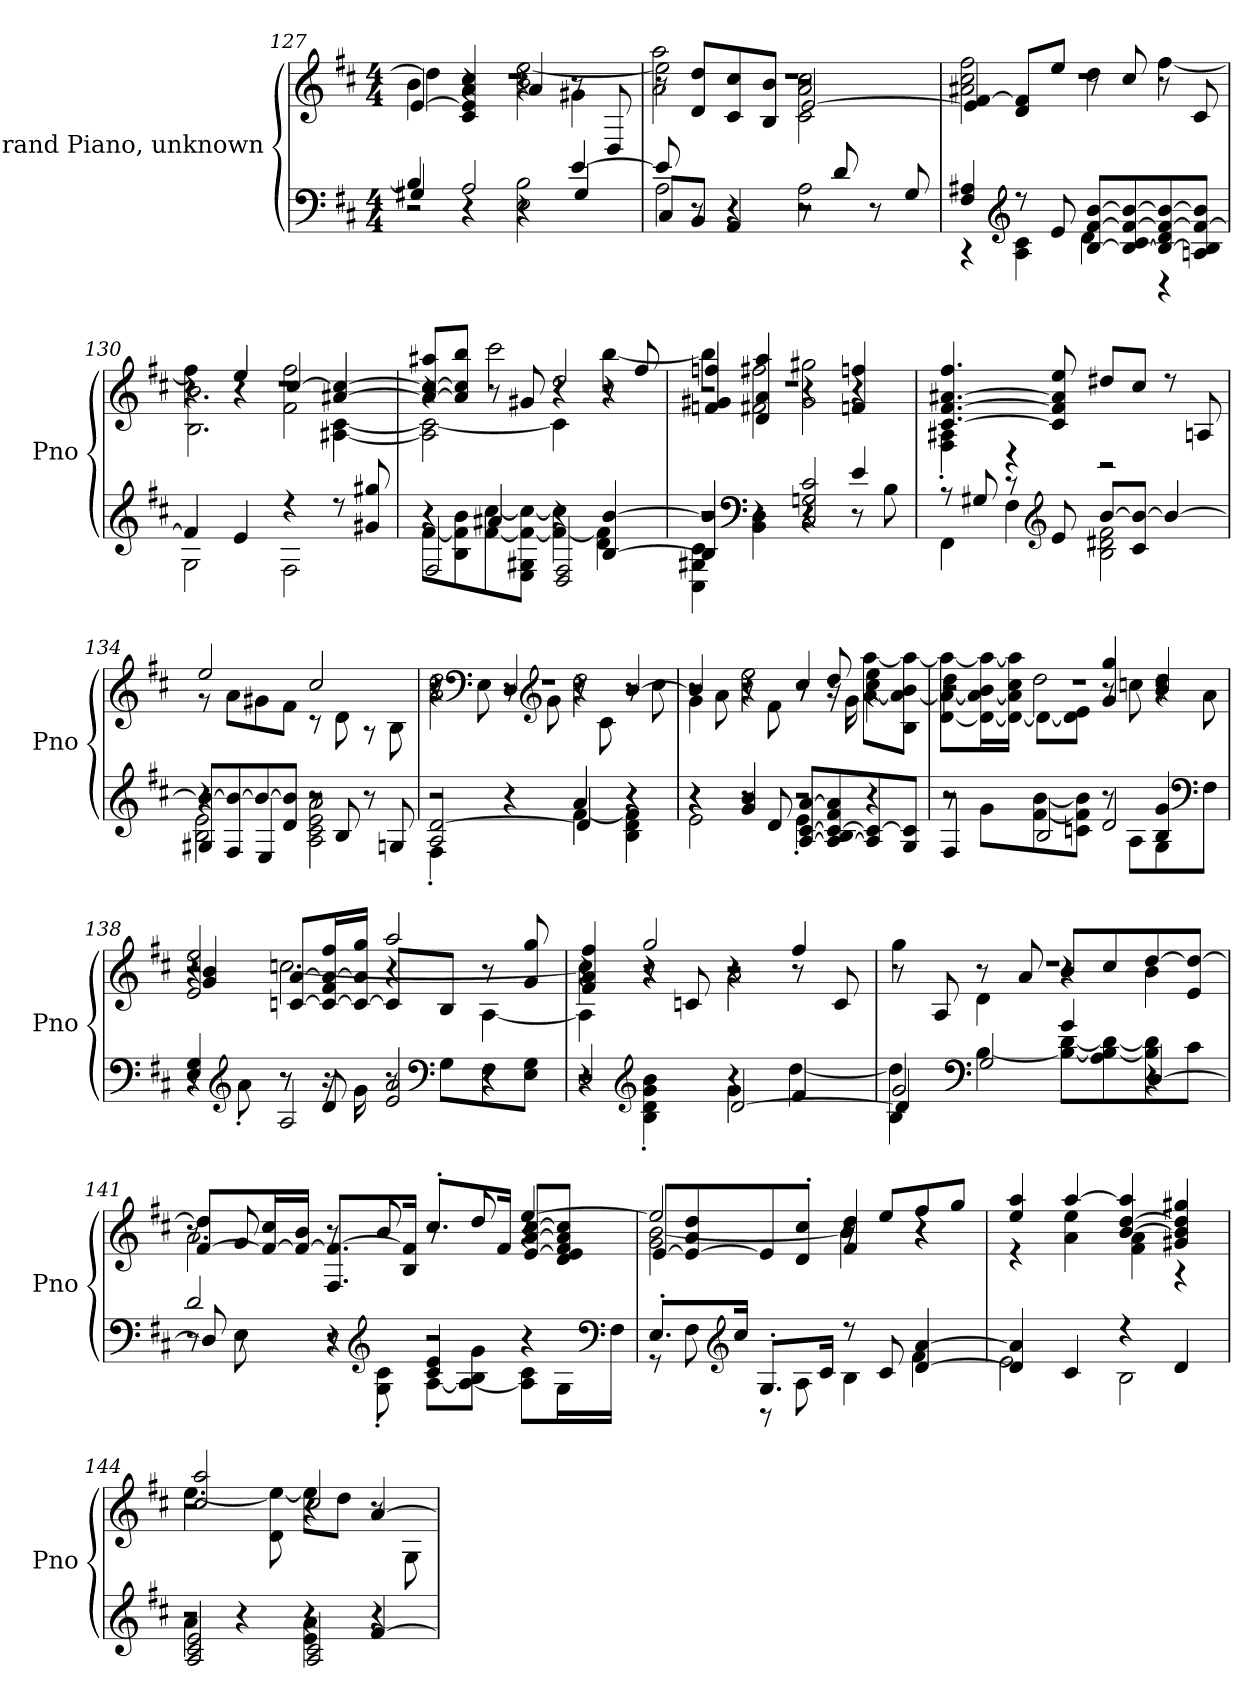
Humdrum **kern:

**kern	**kern
*part1	*part1
*staff2	*staff1
*I"Grand Piano, unknown	*
*I'Pno	*
*clefF4	*clefG2
*k[f#c#]	*k[f#c#]
*M4/4	*M4/4
=127	=127
*^	*^
*	*^	*	*^
*	*	*	*	*	*^
4B/]	2r	4G#X/	1r	4b\	[4e/	4dd\]
2A/	.	4r	.	4r	4c#/ 4e/] 4a/ 4cc#/	4r
.	2E\ 2B\	4r	.	2b\ [2ee\	4a/	4r
[4e/	.	4G#/	.	.	8r	4g#X\
.	.	.	.	.	8D/	.
=128	=128	=128	=128	=128	=128	=128
8e/]	2A\	8C#/L	1r	2ee\]	8r	2a\ 2aa\
8r	.	8BB/J	.	.	8d/ 8dd/L	.
4r	.	4AA/	.	.	8c#/ 8cc#/	.
.	.	.	.	.	8B/ 8b/J	.
2r	2A\	8r	.	2c#\ 2a\ 2cc#\	[2e/	2r
.	.	8d/	.	.	.	.
.	.	8r	.	.	.	.
.	.	8G/	.	.	.	.
*	*v	*v	*	*	*	*
*	*	*	*	*v	*v
!!LO:LB:g=z
=129	=129	=129	=129	=129
4F#/ 4A#X/	4r	1r	2a#X\ 2cc#\ 2ff#\	4e/] [4f#/
*clefG2	*	*	*	*
8r	4A#\ 4c#\	.	.	8d/ 8f#/]L
8e/	.	.	.	8ee/J
[8B/ [8f#/ [8b/L	4d\	.	4dd\	8r
8B/_ 8c#/ 8f#/_ 8b/_	.	.	.	8cc#/
8B/_ 8d/ 8f#/_ 8b/_	4r	.	[4ff#\	8r
8An/ 8B/] 8f#/_ 8b/]J	.	.	.	8c#/
=130	=130	=130	=130	=130
*	*	*	*	*^
4f#/]	2G\	1r	4ff#\]	4r	2.B\ 2.b\
4e/	.	.	4r	4ee/	.
4r	2F#\	.	2f#\ 2ff#\	[4cc#/	.
8r	.	.	.	[4a#X/ 4cc#/_	[4A#X\ [4c#\
8g#X/ 8gg#X/	.	.	.	.	.
=131	=131	=131	=131	=131	=131
*	*^	*	*	*	*
4r	[8f#\L	2F#/	2r	4r	8a#/_ 8cc#/_ 8aa#X/L	2A#\] 2c#\_
.	8B\ 8f#\] 8b\	.	.	.	8a#/] 8cc#/] 8bb/J	.
4a#X/	[8f#\ [8cc#\	.	.	2ccc#\	8r	.
.	8E\ 8G#X\ 8f#\_ 8cc#\_J	.	.	.	8g#X/	.
4r	4f#\_ 4cc#\]	2D/ 2F#/	2dd/	.	4r	4c#\]
[4B/ [4b/	4d\ 4f#\]	.	.	[4bb\	8r	4r
.	.	.	.	.	8ff#/	.
!!LO:LB:g=z	!!	!!	!!
=132	=132	=132	=132	=132	=132	=132
4B/] 4b/]	4C#\ 4G#X\ 4c#\	2r	1r	4bb\]	4fn/ 4g#X/ 4ffn/	2r
*clefF4	*	*	*	*	*	*
4r	4BB\ 4D\	.	.	2f#X\ 2ff#X\	4d/ 4a/ 4aa/	.
4r	4r	2C#/ 2Gn/ 2c#/	.	.	4r	2g#\ 2gg#X\
4e/	8r	.	.	4r	4fn/ 4ffn/	.
.	8B\	.	.	.	.	.
*	*v	*v	*	*	*	*
*	*	*	*v	*v	*v
=133	=133	=133	=133
8r	4FF#\	[4.c#/ [4.f#/ [4.a#X/ 4.ff#/	4F#\' 4A#X\'
8G#X/	.	.	.
8r	4F#\	.	4r
*clefG2	*	*	*
8e/	.	8c#/] 8f#/] 8a#/] 8ee/	.
[8b/L	2B\ 2d#X\ 2f#\	8dd#X/L	2r
8c#/ 8b/_J	.	8cc#/J	.
4b/_	.	8r	.
.	.	8An/	.
=134	=134	=134	=134
*	*^	*	*
8G#X/ 8b/_L	2B\ 2e\	4r	2ee/	8r
8F#/ 8b/_	.	.	.	8a\L
8b/_	.	4E/	.	8g#X\
8d/ 8b/]J	.	.	.	8f#\J
8r	2A\ 2c#\ 2e\ 2a\	2r	2cc#/	8r
8B/	.	.	.	8d\
8r	.	.	.	8r
8Gn/	.	.	.	8B\
!!LO:PB:g=z
=135	=135	=135	=135	=135
*	*	*	*^	*^
2r	4F#'\	2A/ [2d/	1r	2a\ 2dd\	4r	8r
*	*	*	*clefF4	*	*	*
.	.	.	.	.	.	8E\
.	4r	.	.	.	4D/	8r
*	*	*	*clefG2	*	*	*
.	.	.	.	.	.	8g\
4a/	[4f#\	4d/]	.	2dd\	4r	8r
.	.	.	.	.	.	8c#\
4r	4B\ 4d\ 4f#\]	4r	.	.	[4b/	8r
.	.	.	.	.	.	8cc#\
=136	=136	=136	=136	=136	=136	=136
4r	2e\	4r	2r	4g\	4b/]	8r
.	.	.	.	.	.	8a\
4g/ 4b/	.	8r	.	2ee\	4r	8r
.	.	8d/	.	.	.	8f#\
2r	4e'\	[8A/ [8c#/ [8a/L	8r	.	4cc#/	8r
.	.	8A/_ 8B/ 8c#/_ 8f#/ 8a/]	8dd/	.	.	16r
.	.	.	.	.	.	16g\
.	4r	8A/] 8c#/_	4r	4cc#\ 4ee\	4r	[8a\ [8aa\L
.	.	8G/ 8c#/]J	.	.	.	8B\ 8a\_ 8b\ 8aa\_J
=137	=137	=137	=137	=137	=137	=137
2r	8r	4F#/	1r	4dd\	2r	[8d\ 8a\_ 8aa\_L
.	8g\L	.	.	.	.	16d\_ 16a\_ 16b\ 16aa\_L
.	.	.	.	.	.	16d\_ 16a\] 16cc#\ 16aa\]JJ
.	[8f#\ [8b\	2B/	.	2dd\	.	8d\L_
.	8cn\ 8f#\] 8b\]J	.	.	.	.	8d\] 8e\J
2d/	8r	.	.	.	4g/ 4gg/	8r
.	8A\L	.	.	.	.	8ccn\
.	8G\	4B/ 4g/	.	4r	4b/ 4dd/	8r
*clefF4	*	*	*	*	*	*
.	8F#\J	.	.	.	.	8a\
!!LO:LB:g=z	!!	!!	!!
=138	=138	=138	=138	=138	=138	=138
4r	8r	4E/ 4G/	2e/ 2ee/	4r	4g/ 4b/	2r
*clefG2	*	*	*	*	*	*
.	8a'\	.	.	.	.	.
8r	8r	2A/	.	[2.ccn\	[8cn/ [8a/L	.
8d/	16r	.	.	.	16c/_ 16f#/ 16a/_ 16ff#/L	.
.	16g\	.	.	.	16c/_ 16a/] 16gg/JJ	.
2e/ 2a/	8r	.	2aa/	.	8c/L]	4r
*clefF4	*	*	*	*	*	*
.	8G\L	.	.	.	8B/J	.
.	8F#\	4r	.	.	8r	[4A\
.	8E\ 8G\J	.	.	.	8g/ 8gg/	.
=139	=139	=139	=139	=139	=139	=139
2r	4r	2D/	4r	4cc\]	4f#/ 4a/ 4ff#/	4A\]
*clefG2	*	*	*	*	*	*
.	4B\' 4d\' 4g\' 4b\'	.	2gg/	4r	8r	4r
.	.	.	.	.	8cn/	.
4r	4g\	[2d/	.	2a\	4r	2r
4f#/	[4dd\	.	4ff#/	.	8r	.
.	.	.	.	.	8c/	.
*	*	*	*	*	*v	*v
=140	=140	=140	=140	=140	=140
2g/	4B\ 4dd\]	4d/]	1r	4gg\	8r
.	.	.	.	.	8A/
*clefF4	*	*	*	*	*
.	[4B\	2G/	.	4d\	8r
.	.	.	.	.	8a/
4g/	8B\_ [8d\L	.	.	4r	8b/L
.	8A\ 8B\_ 8d\_	.	.	.	8cc#/
4r	8B\] 8d\]	[4D/	.	4b\	[8dd/
.	8c#\J	.	.	.	8e/ 8dd/_J
!!LO:LB:g=z	!!	!!
=141	=141	=141	=141	=141	=141
2d/	8r	8D/]	8r	2.a\	[8f#/ 8dd/]L
.	8E\	8r	8g/	.	16f#/_ 16cc#/L
.	.	.	.	.	16f#/_ 16b/JJ
.	8r	4r	8r	.	8.F#/ 8.f#/_L
*clefG2	*	*	*	*	*
.	8G\' 8c#\'	.	8b/	.	.
.	.	.	.	.	16B/ 16f#/]Jk
4c#/ 4e/	[8A\L	2r	8r	.	8.cc#'/L
.	8A\_ 8B\ 8g\J	.	8dd/	.	.
.	.	.	.	.	16f#/Jk
4r	8A\] 8c#\L	.	[4ee/	4r	[8e/ [8a/ [8cc#/L
.	16G\L	.	.	.	8d/ 8e/] 8f#/ 8a/] 8cc#/]J
*clefF4	*	*	*	*	*
.	16F#\JJ	.	.	.	.
*	*v	*v	*	*	*
=142	=142	=142	=142	=142
8.E'/L	8r	2ee/]	2g\ [2b\	[8e/L
.	8F#\	.	.	8e/_ 8a/ 8dd/
*clefG2	*	*	*	*
16cc#/Jk	.	.	.	.
8.G'/L	8r	.	.	8e/]
.	8A\	.	.	8d/' 8cc#/'J
16c#/Jk	.	.	.	.
8r	4B\	4f#/ 4dd/	4b\]	8r
8c#/	.	.	.	8ee/L
[4d/ [4a/	4f#\	4r	4r	8ff#/
.	.	.	.	8gg/J
*	*	*	*v	*v
!!LO:LB:g=z
=143	=143	=143	=143
4d/] 4a/]	2e\	4ee/ 4aa/	4r
4c#/	.	[4aa/	4a\ 4ee\
4r	2B\	[4b/ [4dd/ 4aa/]	4f#\ 4a\
4d/	.	4g#X/ 4b/] 4dd/] 4gg#X/	4r
=144	=144	=144	=144
*	*^	*	*^
2r	4a\	2A/ 2c#/ 2e/	2r	[4.ee\	2cc#/ 2aa/
.	4r	.	.	.	.
.	.	.	.	8d\ 8ee\_	.
4r	4e\ 4a\	2A/ 2c#/	4r	8ee\L]	2cc#/
.	.	.	.	8dd\J	.
[4f#/	4r	.	[4a/	8r	.
.	.	.	.	8G\	.
*v	*v	*v	*	*	*
*	*v	*v	*v
=	=
*-	*-
